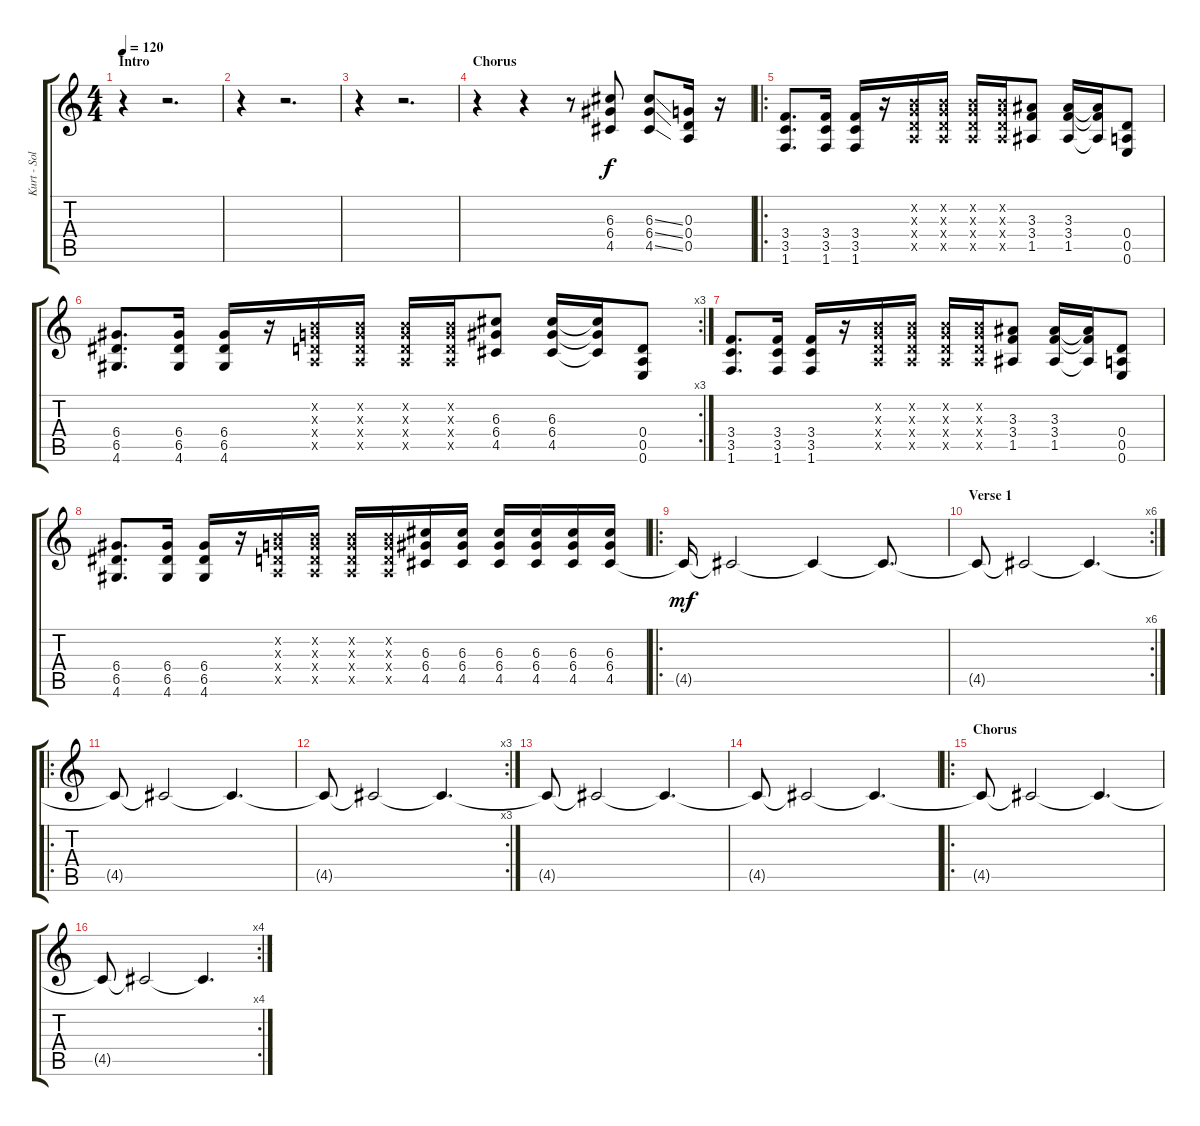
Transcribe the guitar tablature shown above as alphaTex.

\track ("Kurt - Solo" "Kurt - Sol") {instrument distortionguitar}
\staff {score tabs}
\tuning (E4 B3 G3 D3 A2 E2) {hide}
\ts (4 4)
\section ("" "Intro")
\tempo 120
\clef g2
\ks c
r.4{dy f instrument distortionguitar} r.2{d} |
r.4 r.2{d} |
r.4 r.2{d} |
\section ("" "Chorus")
r.4 r.4 r.8 (6.3 6.4 4.5).8 (6.3{ss} 6.4{ss} 4.5{ss}).8 (0.3 0.4 0.5).16 r.16 |
\ro
(3.4 3.5 1.6).8{d} (3.4 3.5 1.6).16 (3.4 3.5 1.6).16 r.16 (0.2{x} 0.3{x} 0.4{x} 0.5{x}).16 (0.2{x} 0.3{x} 0.4{x} 0.5{x}).16 (0.2{x} 0.3{x} 0.4{x} 0.5{x}).16 (0.2{x} 0.3{x} 0.4{x} 0.5{x}).16 (3.3 3.4 1.5).8 (3.3 3.4 1.5).16 (3.3{t} 3.4{t} 1.5{t}).16 (0.4 0.5 0.6).8 |
\rc 3
(6.4 6.5 4.6).8{d} (6.4 6.5 4.6).16 (6.4 6.5 4.6).16 r.16 (0.2{x} 0.3{x} 0.4{x} 0.5{x}).16 (0.2{x} 0.3{x} 0.4{x} 0.5{x}).16 (0.2{x} 0.3{x} 0.4{x} 0.5{x}).16 (0.2{x} 0.3{x} 0.4{x} 0.5{x}).16 (6.3 6.4 4.5).8 (6.3 6.4 4.5).16 (6.3{t} 6.4{t} 4.5{t}).16 (0.4 0.5 0.6).8 |
(3.4 3.5 1.6).8{d} (3.4 3.5 1.6).16 (3.4 3.5 1.6).16 r.16 (0.2{x} 0.3{x} 0.4{x} 0.5{x}).16 (0.2{x} 0.3{x} 0.4{x} 0.5{x}).16 (0.2{x} 0.3{x} 0.4{x} 0.5{x}).16 (0.2{x} 0.3{x} 0.4{x} 0.5{x}).16 (3.3 3.4 1.5).8 (3.3 3.4 1.5).16 (3.3{t} 3.4{t} 1.5{t}).16 (0.4 0.5 0.6).8 |
(6.4 6.5 4.6).8{d} (6.4 6.5 4.6).16 (6.4 6.5 4.6).16 r.16 (0.2{x} 0.3{x} 0.4{x} 0.5{x}).16 (0.2{x} 0.3{x} 0.4{x} 0.5{x}).16 (0.2{x} 0.3{x} 0.4{x} 0.5{x}).16 (0.2{x} 0.3{x} 0.4{x} 0.5{x}).16 (6.3 6.4 4.5).16 (6.3 6.4 4.5).16 (6.3 6.4 4.5).16 (6.3 6.4 4.5).16 (6.3 6.4 4.5).16 (6.3 6.4 4.5).16 |
\ro
4.5{t}.16{dy mf} 4.5{t}.2 4.5{t}.4 4.5{t}.8{d} |
\rc 6
\section ("" "Verse 1")
4.5{t}.8 4.5{t}.2 4.5{t}.4{d} |
\ro
4.5{t}.8 4.5{t}.2 4.5{t}.4{d} |
\rc 3
4.5{t}.8 4.5{t}.2 4.5{t}.4{d} |
4.5{t}.8 4.5{t}.2 4.5{t}.4{d} |
4.5{t}.8 4.5{t}.2 4.5{t}.4{d} |
\ro
\section ("" "Chorus")
4.5{t}.8 4.5{t}.2 4.5{t}.4{d} |
\rc 4
4.5{t}.8 4.5{t}.2 4.5{t}.4{d}
